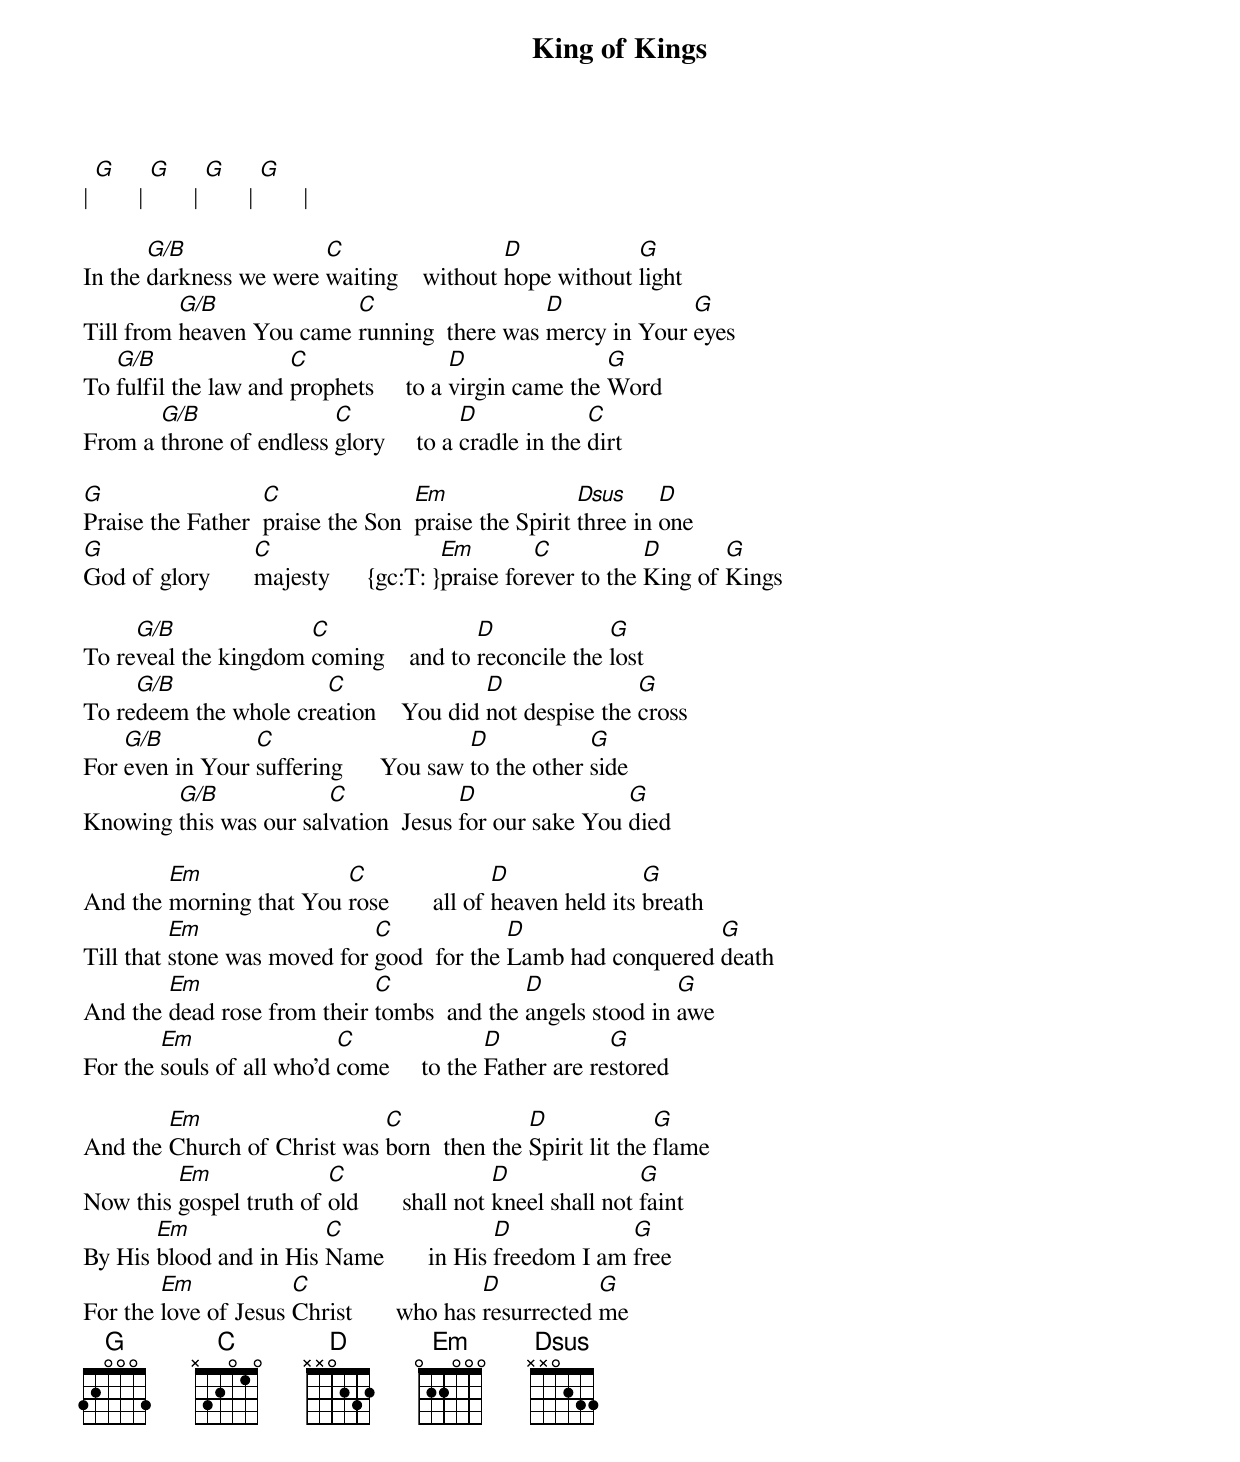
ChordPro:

{title: King of Kings}
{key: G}
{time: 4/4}
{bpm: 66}
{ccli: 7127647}
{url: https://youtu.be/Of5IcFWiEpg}
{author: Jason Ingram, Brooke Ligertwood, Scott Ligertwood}
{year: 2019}
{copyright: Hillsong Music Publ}

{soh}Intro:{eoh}
| [G]       | [G]       | [G]       | [G]       |

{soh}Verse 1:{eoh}
In the [G/B]darkness we were [C]waiting    without [D]hope without [G]light
Till from [G/B]heaven You came [C]running  there was [D]mercy in Your [G]eyes
To [G/B]fulfil the law and [C]prophets     to a [D]virgin came the [G]Word
From a [G/B]throne of endless [C]glory     to a [D]cradle in the [C]dirt

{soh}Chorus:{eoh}
[G]Praise the Father  [C]praise the Son  [Em]praise the Spirit [Dsus]three in [D]one
[G]God of glory       [C]majesty      {gc:T: }[Em]praise for[C]ever to the [D]King of [G]Kings

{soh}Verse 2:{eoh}
To re[G/B]veal the kingdom [C]coming    and to [D]reconcile the [G]lost
To re[G/B]deem the whole cre[C]ation    You did [D]not despise the [G]cross
For [G/B]even in Your [C]suffering      You saw [D]to the other [G]side
Knowing [G/B]this was our sal[C]vation  Jesus [D]for our sake You [G]died

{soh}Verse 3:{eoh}
And the [Em]morning that You [C]rose       all of [D]heaven held its [G]breath
Till that [Em]stone was moved for [C]good  for the [D]Lamb had conquered [G]death
And the [Em]dead rose from their [C]tombs  and the [D]angels stood in [G]awe
For the [Em]souls of all who'd [C]come     to the [D]Father are re[G]stored

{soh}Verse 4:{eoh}
And the [Em]Church of Christ was [C]born  then the [D]Spirit lit the [G]flame
Now this [Em]gospel truth of [C]old       shall not [D]kneel shall not [G]faint
By His [Em]blood and in His [C]Name       in His [D]freedom I am [G]free
For the [Em]love of Jesus [C]Christ       who has [D]resurrected [G]me
